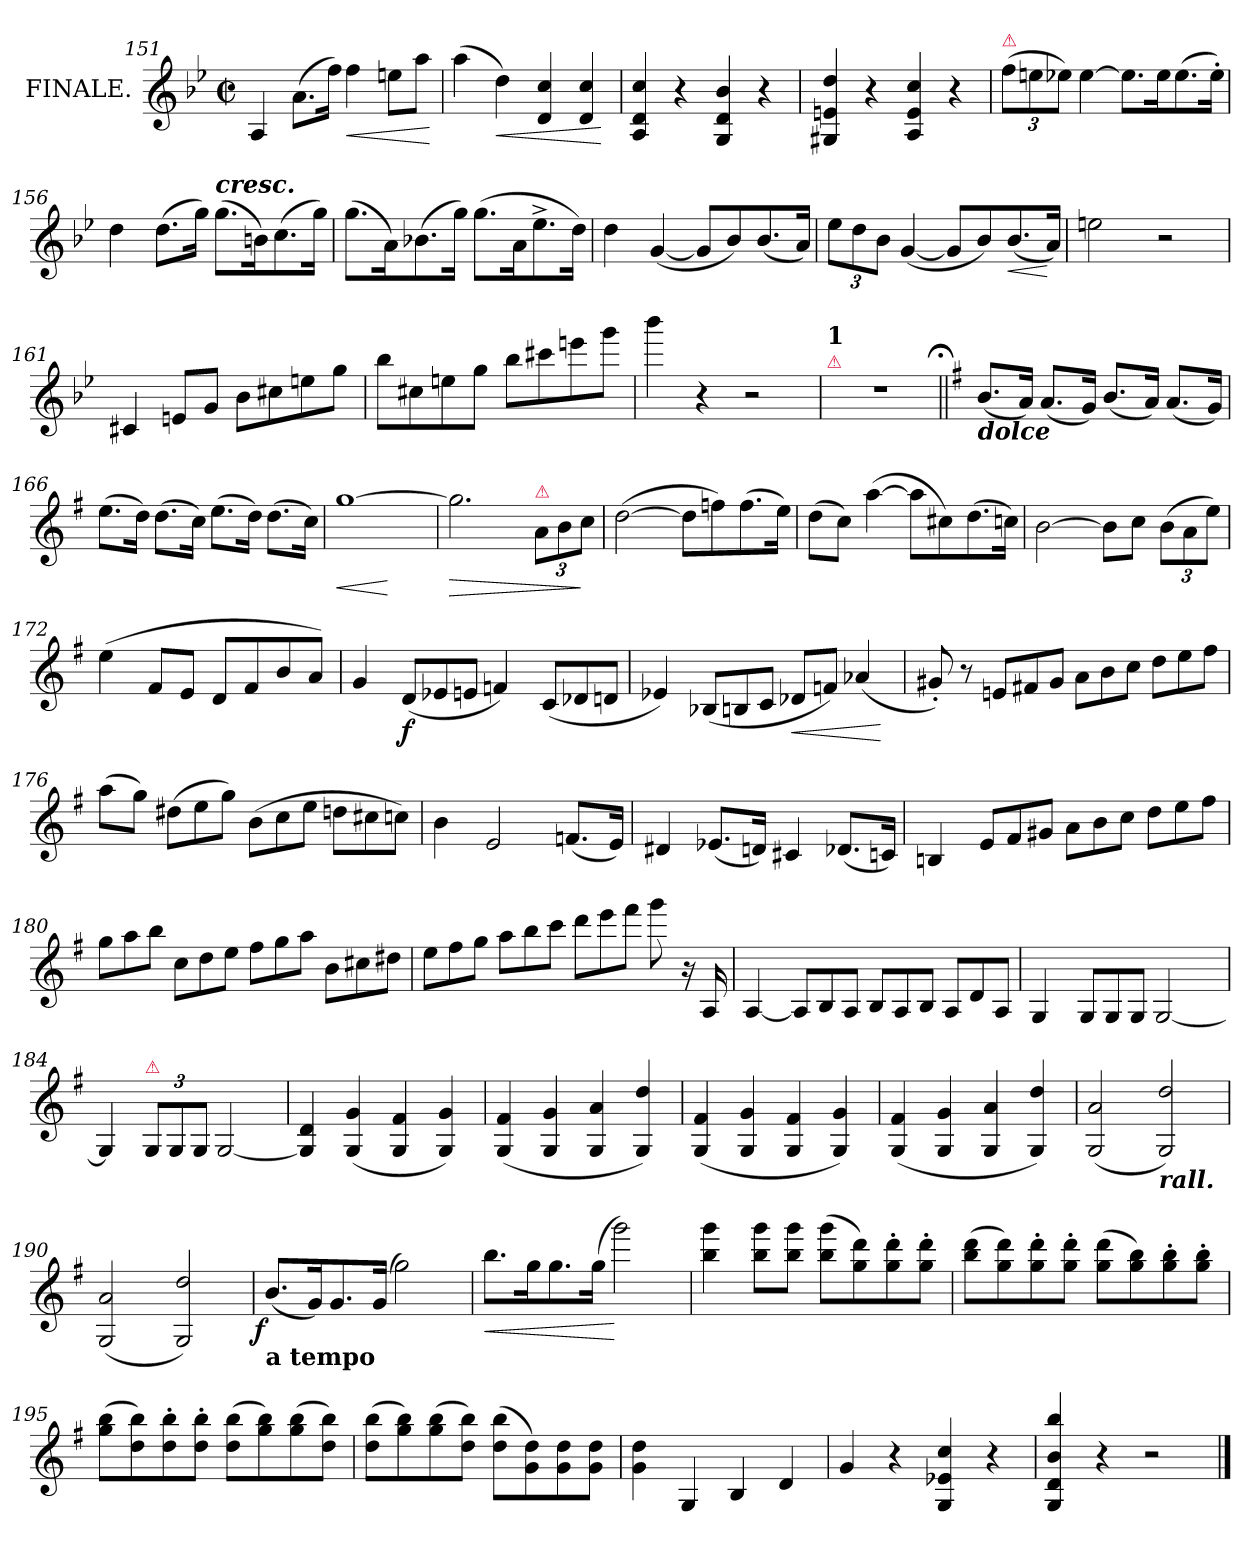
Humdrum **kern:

**kern	**dynam
*part1	*part1
*staff1	*staff1
*I"FINALE.	*
*clefG2	*
*k[b-e-]	*
*M2/2	*
*met(c|)	*
=151	=151
4A	.
(>8.aL	.
16ffJk)	.
!	!LO:HP:b
4ff	<
8eenL	.
8aaJ	.
.	[
=152	=152
(>4aa	.
!	!LO:HP:b
4dd)	<
4d 4cc	.
4d 4cc	.
.	[
=153	=153
4A 4d 4cc	.
4r	.
4G 4d 4b-	.
4r	.
=154	=154
4G#X 4en 4dd	.
4r	.
4A 4e 4cc	.
4r	.
=155	=155
!LO:TX:a:color=crimson:t=⚠	!
(>12ffL	.
12een	.
12ee-XJ)	.
[4ee-	.
8.ee-L]	.
16ee-K	.
(>8.ee-	.
16ee-'>Jk)	.
=156	=156
4dd	.
(>8.dd\L	.
16ggJk)	.
!LO:TX:Bi:t=cresc.	!
(>8.gg\L	.
16bnK)	.
(>8.cc	.
16ggJk)	.
=157	=157
(>8.gg\L	.
16aK)	.
(>8.b-X	.
16ggJk)	.
(>8.gg\L	.
16aK	.
8.ee-^>	.
16ddJk)	.
=158	=158
4dd	.
(<[4g	.
8gL]	.
8b-)	.
(<8.b-	.
16aJk)	.
=159	=159
12ee-L	.
12dd	.
12b-J	.
(<[4g	.
8gL]	.
8b-)	.
!	!LO:HP:b
(<8.b-	<
16aJk)	[
=160	=160
2een	.
2r	.
=161	=161
4c#X	.
8enL	.
8gJ	.
8b-L	.
8cc#X	.
8een	.
8ggJ	.
=162	=162
8bb-L	.
8cc#X	.
8een	.
8ggJ	.
8bb-L	.
8ccc#X	.
8eeen	.
8gggJ	.
=163	=163
4bbb-	.
4r	.
2r	.
=164	=164
!LO:TX:a:color=crimson:t=⚠	!
!LO:TX:a:B:t=1	!
1r	.
=165||;	=165||;
*k[f#]	*
!LO:TX:b:Bi:t=dolce	!
(<8.bL	.
16aJk)	.
(<8.aL	.
16gJk)	.
(<8.bL	.
16aJk)	.
(<8.aL	.
16gJk)	.
=166	=166
(>8.eeL	.
16ddJk)	.
(>8.ddL	.
16ccJk)	.
(>8.eeL	.
16ddJk)	.
(>8.ddL	.
16ccJk)	.
=167	=167
!	!LO:HP:b
[1gg	<
.	[
=168	=168
!	!LO:HP:b
2.gg]	>
!LO:TX:a:color=crimson:t=⚠	!
12a\L	.
12b	.
12ccJ	]
=169	=169
(>[2dd	.
8ddL]	.
8ffn)	.
(>8.ff	.
16eeJk)	.
=170	=170
(>8ddL	.
8ccJ)	.
(>[4aa	.
8aaL]	.
8cc#X)	.
(>8.dd	.
16ccnJk)	.
=171	=171
[2b	.
8bL]	.
8ccJ	.
(>12bL	.
12a	.
12eeJ)	.
=172	=172
(<4ee	.
8f#L	.
8eJ	.
8dL	.
8f#	.
8b	.
8aJ)	.
=173	=173
4g	.
*Xtuplet	*
(<12dL	f
12e-X	.
12enJ	.
4fn)	.
(<12cL	.
12d-X	.
12dnJ	.
=174	=174
4e-X)	.
(<12B-XL	.
12Bn	.
12cJ	.
!	!LO:HP:b
8d-XL	<
8fnJ)	.
(<4a-X	.
.	[
=175	=175
8g#X'<)	.
8r	.
12enL	.
12f#X	.
12g#J	.
12a\L	.
12b	.
12ccJ	.
12dd\L	.
12ee	.
12ff#J	.
=176	=176
(>8aaL	.
8ggJ)	.
(>12dd#XL	.
12ee	.
12ggJ)	.
(>12bL	.
12cc	.
12eeJ	.
12ddnL	.
12cc#X	.
12ccnJ)	.
=177	=177
4b	.
2e	.
(<8.fnL	.
16eJk)	.
=178	=178
4d#X	.
(<8.e-XL	.
16dnJk)	.
4c#X	.
(<8.d-XL	.
16cnJk)	.
=179	=179
4Bn	.
12eL	.
12f#	.
12g#XJ	.
12aL	.
12b	.
12ccJ	.
12ddL	.
12ee	.
12ff#J	.
=180	=180
12ggL	.
12aa	.
12bbJ	.
12ccL	.
12dd	.
12eeJ	.
12ff#L	.
12gg	.
12aaJ	.
12bL	.
12cc#X	.
12dd#XJ	.
=181	=181
12eeL	.
12ff#	.
12ggJ	.
12aaL	.
12bb	.
12cccJ	.
12ddd\L	.
12eee	.
12fff#J	.
8ggg	.
16r	.
16A	.
=182	=182
[4A	.
12AL]	.
12B	.
12AJ	.
12BL	.
12A	.
12BJ	.
12AL	.
12d	.
12AJ	.
=183	=183
4G	.
12GL	.
12G	.
12GJ	.
[2G	.
=184	=184
4G]	.
*tuplet	*
!LO:TX:a:color=crimson:t=⚠	!
12GL	.
12G	.
12GJ	.
[2G	.
=185	=185
4G] 4d	.
(>4G 4g	.
4G 4f#	.
4G 4g)	.
=186	=186
(>4G 4f#	.
4G 4g	.
4G 4a	.
4G 4dd)	.
=187	=187
(>4G 4f#	.
4G 4g	.
4G 4f#	.
4G 4g)	.
=188	=188
(>4G 4f#	.
4G 4g	.
4G 4a	.
4G 4dd)	.
=189	=189
(>2G 2a	.
!LO:TX:b:Bi:t=rall.	!
2G 2dd)	.
=190	=190
(>2G 2a	.
2G 2dd)	.
=191	=191
!LO:TX:b:B:t=a tempo	!
!	!LO:DY:rj
(<8.b/L	f
16gK)	.
8.g	.
(>16gJk	.
2gg)	.
=192	=192
!	!LO:HP:b
8.bbL	<
16ggK	.
8.gg	.
(>16ggJk	.
2ggg)	[
=193	=193
4bb 4ggg	.
8bb 8gggL	.
8bb 8gggJ	.
(>8bb 8gggL	.
8gg 8ddd)	.
8gg'> 8ddd'>	.
8gg'> 8ddd'>J	.
=194	=194
(>8bb 8dddL	.
8gg 8ddd)	.
8gg'> 8ddd'>	.
8gg'> 8ddd'>J	.
(>8gg 8dddL	.
8gg 8bb)	.
8gg'> 8bb'>	.
8gg'> 8bb'>J	.
=195	=195
(>8gg 8bbL	.
8dd 8bb)	.
8dd'> 8bb'>	.
8dd'> 8bb'>J	.
(>8dd 8bbL	.
8gg 8bb)	.
(>8gg 8bb	.
8dd 8bbJ)	.
=196	=196
(>8dd 8bbL	.
8gg 8bb)	.
(>8gg 8bb	.
8dd 8bbJ)	.
(>8dd 8bbL	.
8g 8dd)	.
8g 8dd	.
8g 8ddJ	.
=197	=197
4g 4dd	.
4G	.
4B	.
4d	.
=198	=198
4g	.
4r	.
4G 4e-X 4cc	.
4r	.
=199	=199
4G 4d 4b 4bb	.
4r	.
2r	.
==	==
*-	*-
